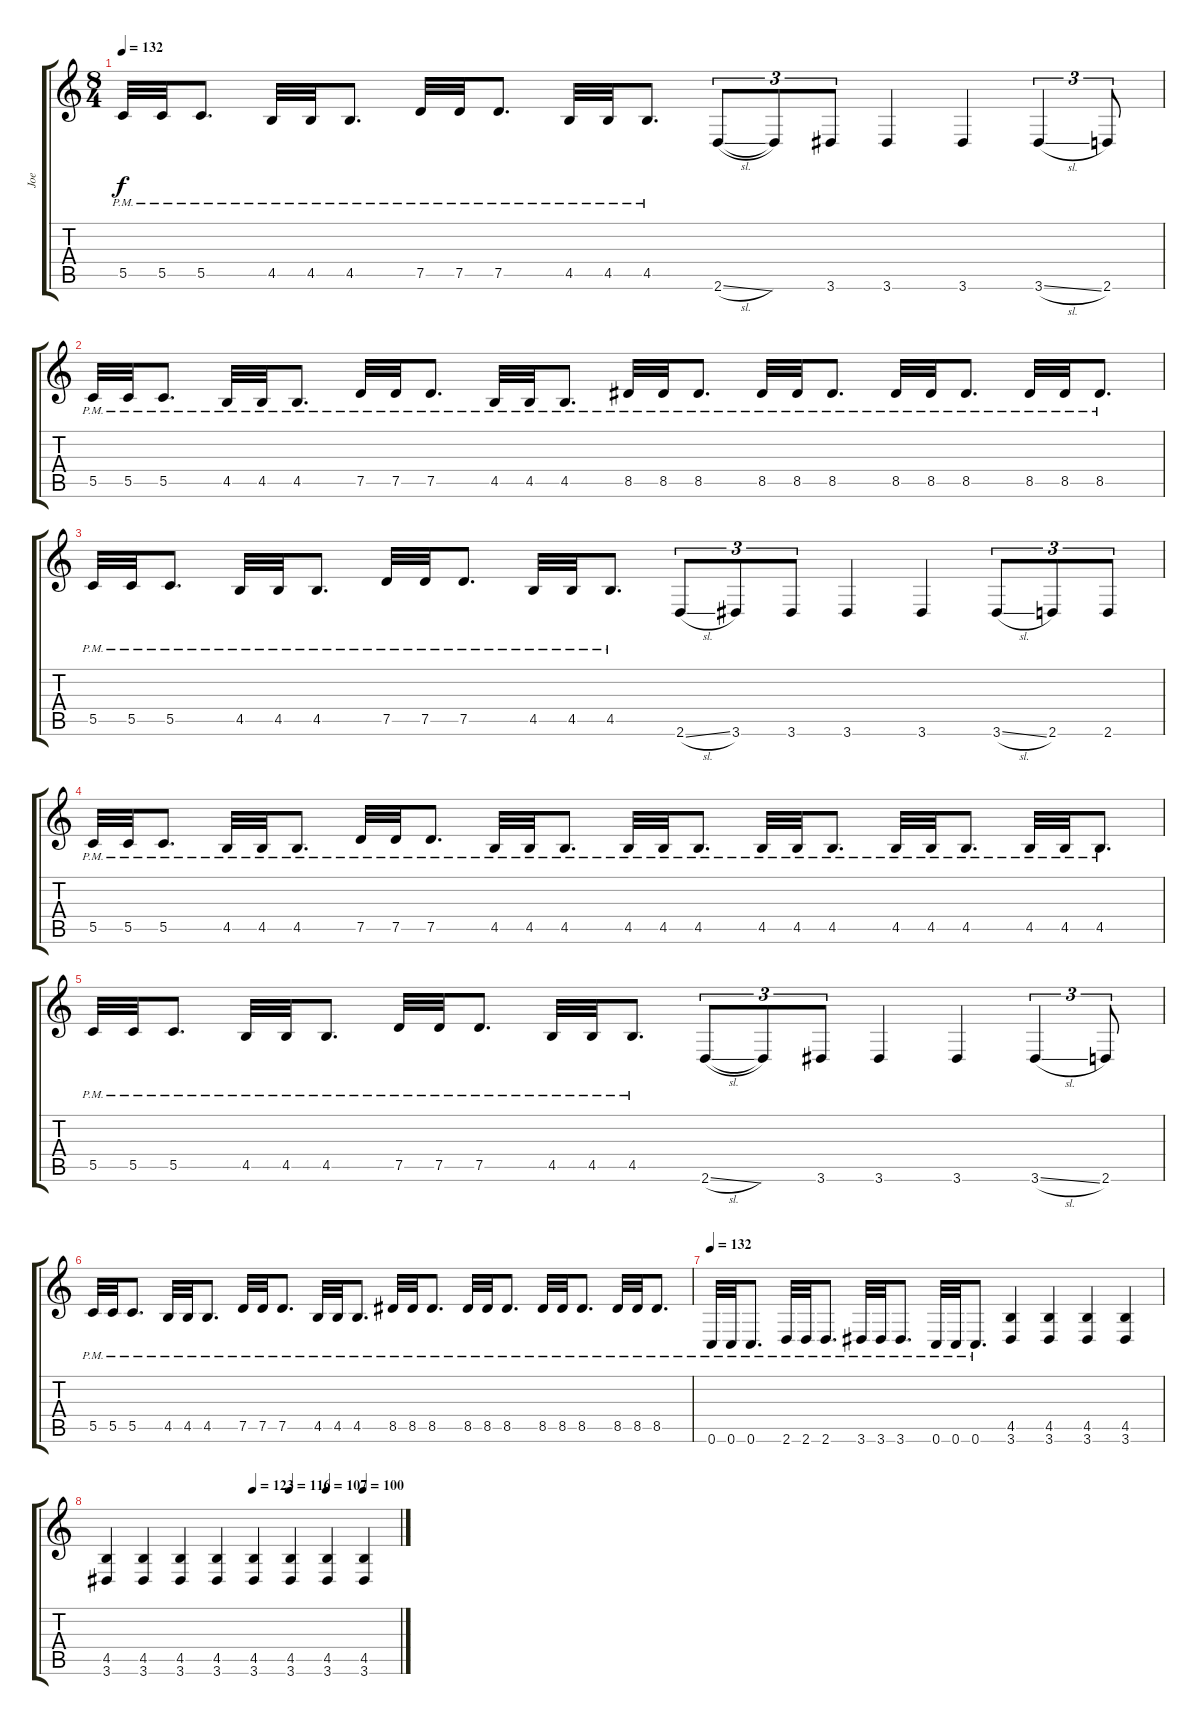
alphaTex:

\track ("Joe" "Joe") {instrument distortionguitar}
\staff {score tabs}
\tuning (D4 A3 F3 C3 G2 C2) {hide}
\ts (8 4)
\tempo 132
\clef g2
\ks c
5.5{pm}.32{dy f} 5.5{pm}.32 5.5{pm}.8{d} 4.5{pm}.32 4.5{pm}.32 4.5{pm}.8{d} 7.5{pm}.32 7.5{pm}.32 7.5{pm}.8{d} 4.5{pm}.32 4.5{pm}.32 4.5{pm}.8{d} 2.6{sl}.8{tu (3 2)} 2.6{t}.8{tu (3 2)} 3.6.8{tu (3 2)} 3.6.4 3.6.4 3.6{sl}.4{tu (3 2)} 2.6.8{tu (3 2)} |
5.5{pm}.32 5.5{pm}.32 5.5{pm}.8{d} 4.5{pm}.32 4.5{pm}.32 4.5{pm}.8{d} 7.5{pm}.32 7.5{pm}.32 7.5{pm}.8{d} 4.5{pm}.32 4.5{pm}.32 4.5{pm}.8{d} 8.5{pm}.32 8.5{pm}.32 8.5{pm}.8{d} 8.5{pm}.32 8.5{pm}.32 8.5{pm}.8{d} 8.5{pm}.32 8.5{pm}.32 8.5{pm}.8{d} 8.5{pm}.32 8.5{pm}.32 8.5{pm}.8{d} |
5.5{pm}.32 5.5{pm}.32 5.5{pm}.8{d} 4.5{pm}.32 4.5{pm}.32 4.5{pm}.8{d} 7.5{pm}.32 7.5{pm}.32 7.5{pm}.8{d} 4.5{pm}.32 4.5{pm}.32 4.5{pm}.8{d} 2.6{sl}.8{tu (3 2)} 3.6.8{tu (3 2)} 3.6.8{tu (3 2)} 3.6.4 3.6.4 3.6{sl}.8{tu (3 2)} 2.6.8{tu (3 2)} 2.6.8{tu (3 2)} |
5.5{pm}.32 5.5{pm}.32 5.5{pm}.8{d} 4.5{pm}.32 4.5{pm}.32 4.5{pm}.8{d} 7.5{pm}.32 7.5{pm}.32 7.5{pm}.8{d} 4.5{pm}.32 4.5{pm}.32 4.5{pm}.8{d} 4.5{pm}.32 4.5{pm}.32 4.5{pm}.8{d} 4.5{pm}.32 4.5{pm}.32 4.5{pm}.8{d} 4.5{pm}.32 4.5{pm}.32 4.5{pm}.8{d} 4.5{pm}.32 4.5{pm}.32 4.5{pm}.8{d} |
5.5{pm}.32 5.5{pm}.32 5.5{pm}.8{d} 4.5{pm}.32 4.5{pm}.32 4.5{pm}.8{d} 7.5{pm}.32 7.5{pm}.32 7.5{pm}.8{d} 4.5{pm}.32 4.5{pm}.32 4.5{pm}.8{d} 2.6{sl}.8{tu (3 2)} 2.6{t}.8{tu (3 2)} 3.6.8{tu (3 2)} 3.6.4 3.6.4 3.6{sl}.4{tu (3 2)} 2.6.8{tu (3 2)} |
5.5{pm}.32 5.5{pm}.32 5.5{pm}.8{d} 4.5{pm}.32 4.5{pm}.32 4.5{pm}.8{d} 7.5{pm}.32 7.5{pm}.32 7.5{pm}.8{d} 4.5{pm}.32 4.5{pm}.32 4.5{pm}.8{d} 8.5{pm}.32 8.5{pm}.32 8.5{pm}.8{d} 8.5{pm}.32 8.5{pm}.32 8.5{pm}.8{d} 8.5{pm}.32 8.5{pm}.32 8.5{pm}.8{d} 8.5{pm}.32 8.5{pm}.32 8.5{pm}.8{d} |
\tempo 132
0.6{pm}.32 0.6{pm}.32 0.6{pm}.8{d} 2.6{pm}.32 2.6{pm}.32 2.6{pm}.8{d} 3.6{pm}.32 3.6{pm}.32 3.6{pm}.8{d} 0.6{pm}.32 0.6{pm}.32 0.6{pm}.8{d} (4.5 3.6).4 (4.5 3.6).4 (4.5 3.6).4 (4.5 3.6).4 |
\tempo (123 0.5)
\tempo (116 0.625)
\tempo (107 0.75)
\tempo (100 0.875)
(4.5 3.6).4 (4.5 3.6).4 (4.5 3.6).4 (4.5 3.6).4 (4.5 3.6).4 (4.5 3.6).4 (4.5 3.6).4 (4.5 3.6).4
